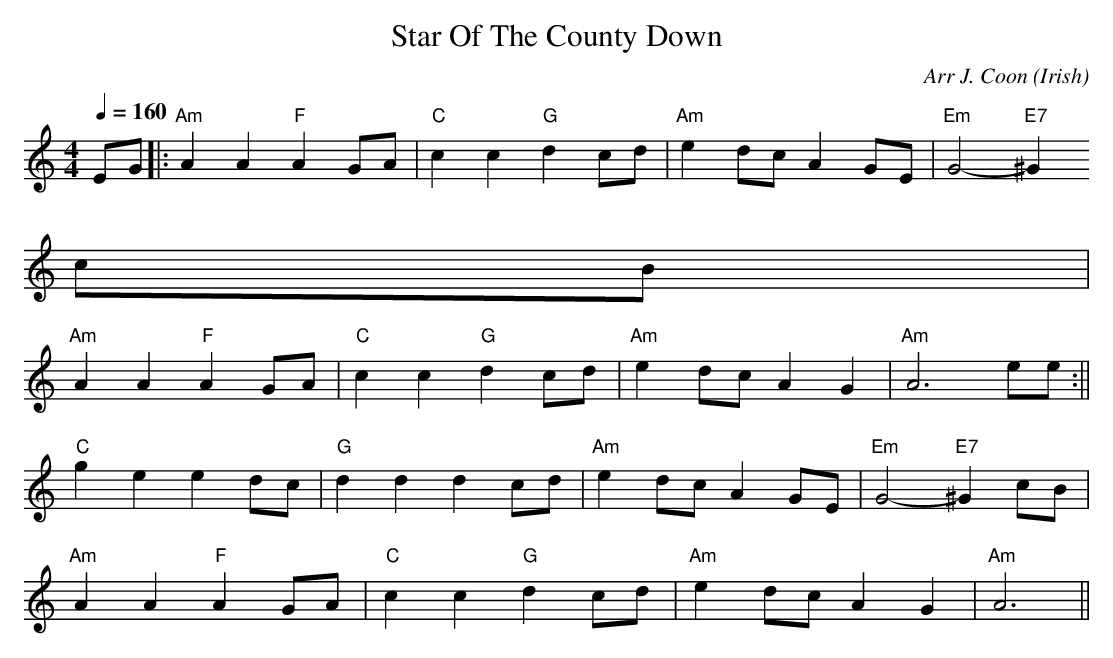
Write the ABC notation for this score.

X:1
T:Star Of The County Down
C:Arr J. Coon
O:Irish
M:4/4
L:1/8
Q:1/4=160
K:C
EG |:"Am"A2 A2 "F"A2 GA|"C"c2 c2 "G"d2 cd|"Am"e2 dc A2 GE|"Em"G4-"E7"^G2
 cB|
"Am"A2 A2 "F"A2 GA|"C"c2 c2 "G"d2 cd|"Am"e2 dc A2 G2|"Am" A6 ee :||
"C"g2 e2 e2 dc|"G"d2 d2 d2 cd|"Am"e2 dc A2 GE|"Em"G4-"E7"^G2 cB|
"Am"A2 A2 "F"A2 GA|"C"c2 c2 "G"d2 cd|"Am"e2 dc A2 G2|"Am"A6 ||
